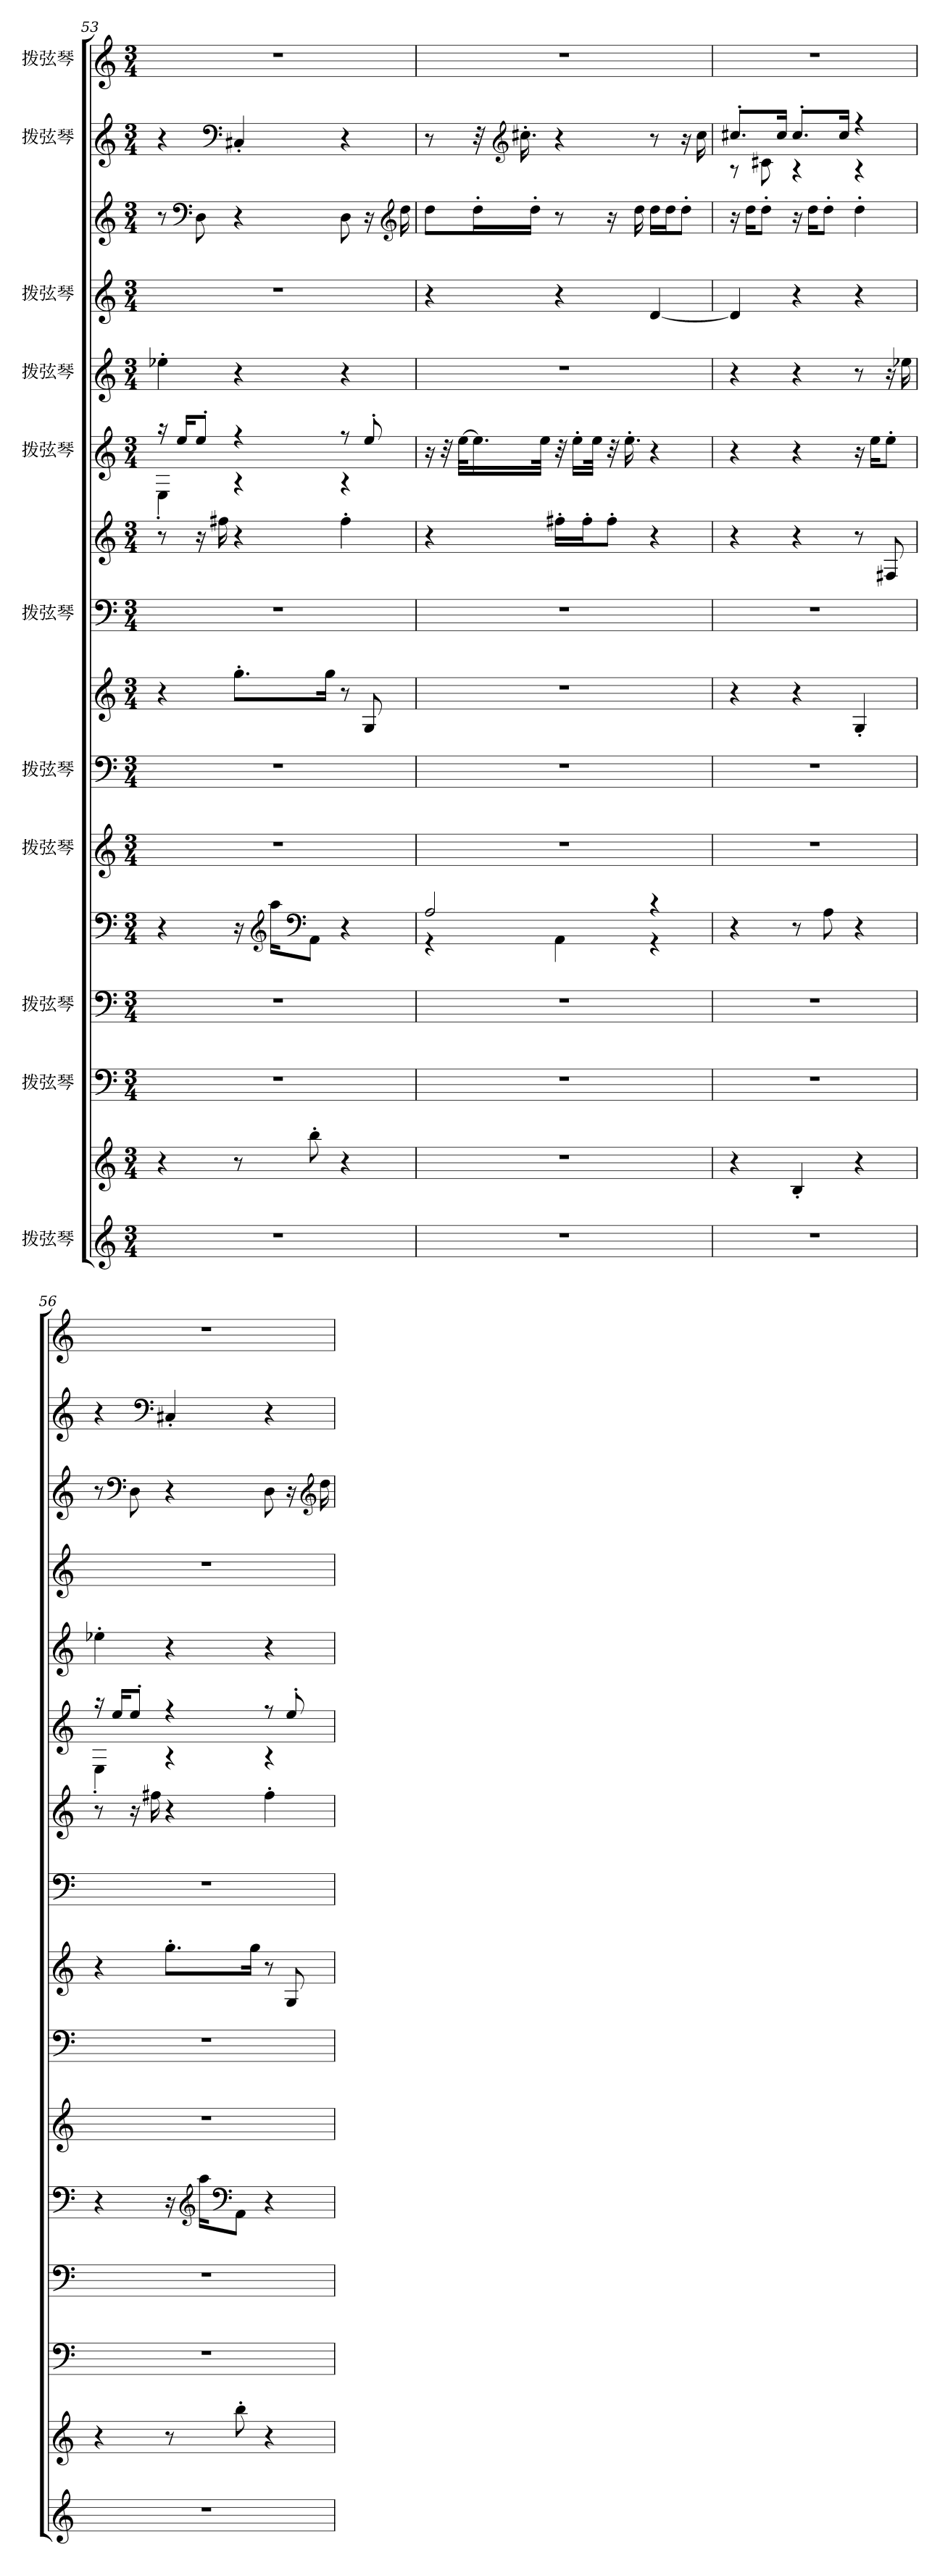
**kern	**kern	**kern	**kern	**kern	**kern	**kern	**kern	**kern	**kern	**kern	**kern	**kern	**kern	**kern	**kern
*part11	*part11	*part10	*part9	*part9	*part8	*part7	*part7	*part6	*part6	*part5	*part4	*part3	*part3	*part2	*part1
*staff16	*staff15	*staff14	*staff13	*staff12	*staff11	*staff10	*staff9	*staff8	*staff7	*staff6	*staff5	*staff4	*staff3	*staff2	*staff1
*I"拨弦琴	*	*I"拨弦琴	*I"拨弦琴	*	*I"拨弦琴	*I"拨弦琴	*	*I"拨弦琴	*	*I"拨弦琴	*I"拨弦琴	*I"拨弦琴	*	*I"拨弦琴	*I"拨弦琴
!!LO:PB:g=z
*clefG2	*clefG2	*clefF4	*clefF4	*clefF4	*clefG2	*clefF4	*clefG2	*clefF4	*clefG2	*clefG2	*clefG2	*clefG2	*clefG2	*clefG2	*clefG2
*k[]	*k[]	*k[]	*k[]	*k[]	*k[]	*k[]	*k[]	*k[]	*k[]	*k[]	*k[]	*k[]	*k[]	*k[]	*k[]
*M3/4	*M3/4	*M3/4	*M3/4	*M3/4	*M3/4	*M3/4	*M3/4	*M3/4	*M3/4	*M3/4	*M3/4	*M3/4	*M3/4	*M3/4	*M3/4
=53	=53	=53	=53	=53	=53	=53	=53	=53	=53	=53	=53	=53	=53	=53	=53
*	*	*	*	*	*	*	*	*	*	*^	*	*	*	*	*
2.r	4r	2.r	2.r	4r	2.r	2.r	4r	2.r	8r	16r	4E'\	4ee-X'\	2.r	8r	4r	2.r
.	.	.	.	.	.	.	.	.	.	16ee/KL	.	.	.	.	.	.
*	*	*	*	*	*	*	*	*	*	*	*	*	*	*clefF4	*	*
.	.	.	.	.	.	.	.	.	16r	8ee'/J	.	.	.	8D\	.	.
.	.	.	.	.	.	.	.	.	16ff#X\	.	.	.	.	.	.	.
*	*	*	*	*	*	*	*	*	*	*	*	*	*	*	*clefF4	*
.	8r	.	.	16r	.	.	8.gg'\L	.	4r	4r	4r	4r	.	4r	4C#X'/	.
*	*	*	*	*clefG2	*	*	*	*	*	*	*	*	*	*	*	*
.	.	.	.	16aa\KL	.	.	.	.	.	.	.	.	.	.	.	.
*	*	*	*	*clefF4	*	*	*	*	*	*	*	*	*	*	*	*
.	8bb'\	.	.	8AA\J	.	.	.	.	.	.	.	.	.	.	.	.
.	.	.	.	.	.	.	16gg\Jk	.	.	.	.	.	.	.	.	.
.	4r	.	.	4r	.	.	8r	.	4ff#'\	8r	4r	4r	.	8D\	4r	.
.	.	.	.	.	.	.	8G/	.	.	8ee'/	.	.	.	16r	.	.
*	*	*	*	*	*	*	*	*	*	*	*	*	*	*clefG2	*	*
.	.	.	.	.	.	.	.	.	.	.	.	.	.	16dd\	.	.
*	*	*	*	*	*	*	*	*	*	*v	*v	*	*	*	*	*
=54	=54	=54	=54	=54	=54	=54	=54	=54	=54	=54	=54	=54	=54	=54	=54
*	*	*	*	*^	*	*	*	*	*	*	*	*	*	*	*
2.r	2.r	2.r	2.r	2A/	4r	2.r	2.r	2.r	2.r	4r	16r	2.r	4r	8dd\L	8r	2.r
.	.	.	.	.	.	.	.	.	.	.	32r	.	.	.	.	.
.	.	.	.	.	.	.	.	.	.	.	[32ee\KLL	.	.	.	.	.
.	.	.	.	.	.	.	.	.	.	.	16.ee\]	.	.	16dd'\L	32r	.
*	*	*	*	*	*	*	*	*	*	*	*	*	*	*	*clefG2	*
.	.	.	.	.	.	.	.	.	.	.	.	.	.	.	16.cc#X'\	.
.	.	.	.	.	.	.	.	.	.	.	.	.	.	16dd'\JJ	.	.
.	.	.	.	.	.	.	.	.	.	.	32ee\JJk	.	.	.	.	.
.	.	.	.	.	4AA\	.	.	.	.	16ff#X'\LL	32r	.	4r	8r	4r	.
.	.	.	.	.	.	.	.	.	.	.	16ee'\LL	.	.	.	.	.
.	.	.	.	.	.	.	.	.	.	16ff#'\J	.	.	.	.	.	.
.	.	.	.	.	.	.	.	.	.	.	32ee\JJk	.	.	.	.	.
.	.	.	.	.	.	.	.	.	.	8ff#'\J	32r	.	.	16r	.	.
.	.	.	.	.	.	.	.	.	.	.	16.ee'\	.	.	.	.	.
.	.	.	.	.	.	.	.	.	.	.	.	.	.	16dd\	.	.
.	.	.	.	4r	4r	.	.	.	.	4r	4r	.	[4d/	16dd\LL	8r	.
.	.	.	.	.	.	.	.	.	.	.	.	.	.	16dd\J	.	.
.	.	.	.	.	.	.	.	.	.	.	.	.	.	8dd'\J	16r	.
.	.	.	.	.	.	.	.	.	.	.	.	.	.	.	16cc#\	.
*	*	*	*	*v	*v	*	*	*	*	*	*	*	*	*	*	*
!!LO:PB:g=z
=55	=55	=55	=55	=55	=55	=55	=55	=55	=55	=55	=55	=55	=55	=55	=55
*	*	*	*	*	*	*	*	*	*	*	*	*	*	*^	*
2.r	4r	2.r	2.r	4r	2.r	2.r	4r	2.r	4r	4r	4r	4d/]	16r	8.cc#X'/L	8r	2.r
.	.	.	.	.	.	.	.	.	.	.	.	.	16dd\KL	.	.	.
.	.	.	.	.	.	.	.	.	.	.	.	.	8dd'\J	.	8c#X\	.
.	.	.	.	.	.	.	.	.	.	.	.	.	.	16cc#/Jk	.	.
.	4B'/	.	.	8r	.	.	4r	.	4r	4r	4r	4r	16r	8.cc#'/L	4r	.
.	.	.	.	.	.	.	.	.	.	.	.	.	16dd\KL	.	.	.
.	.	.	.	8A\	.	.	.	.	.	.	.	.	8dd'\J	.	.	.
.	.	.	.	.	.	.	.	.	.	.	.	.	.	16cc#/Jk	.	.
.	4r	.	.	4r	.	.	4G'/	.	8r	16r	8r	4r	4dd'\	4r	4r	.
.	.	.	.	.	.	.	.	.	.	16ee\KL	.	.	.	.	.	.
.	.	.	.	.	.	.	.	.	8F#X/	8ee'\J	16r	.	.	.	.	.
.	.	.	.	.	.	.	.	.	.	.	16ee-X\	.	.	.	.	.
*	*	*	*	*	*	*	*	*	*	*	*	*	*	*v	*v	*
=56	=56	=56	=56	=56	=56	=56	=56	=56	=56	=56	=56	=56	=56	=56	=56
*	*	*	*	*	*	*	*	*	*	*^	*	*	*	*	*
2.r	4r	2.r	2.r	4r	2.r	2.r	4r	2.r	8r	16r	4E'\	4ee-X'\	2.r	8r	4r	2.r
.	.	.	.	.	.	.	.	.	.	16ee/KL	.	.	.	.	.	.
*	*	*	*	*	*	*	*	*	*	*	*	*	*	*clefF4	*	*
.	.	.	.	.	.	.	.	.	16r	8ee'/J	.	.	.	8D\	.	.
.	.	.	.	.	.	.	.	.	16ff#X\	.	.	.	.	.	.	.
*	*	*	*	*	*	*	*	*	*	*	*	*	*	*	*clefF4	*
.	8r	.	.	16r	.	.	8.gg'\L	.	4r	4r	4r	4r	.	4r	4C#X'/	.
*	*	*	*	*clefG2	*	*	*	*	*	*	*	*	*	*	*	*
.	.	.	.	16aa\KL	.	.	.	.	.	.	.	.	.	.	.	.
*	*	*	*	*clefF4	*	*	*	*	*	*	*	*	*	*	*	*
.	8bb'\	.	.	8AA\J	.	.	.	.	.	.	.	.	.	.	.	.
.	.	.	.	.	.	.	16gg\Jk	.	.	.	.	.	.	.	.	.
.	4r	.	.	4r	.	.	8r	.	4ff#'\	8r	4r	4r	.	8D\	4r	.
.	.	.	.	.	.	.	8G/	.	.	8ee'/	.	.	.	16r	.	.
*	*	*	*	*	*	*	*	*	*	*	*	*	*	*clefG2	*	*
.	.	.	.	.	.	.	.	.	.	.	.	.	.	16dd\	.	.
*	*	*	*	*	*	*	*	*	*	*v	*v	*	*	*	*	*
=	=	=	=	=	=	=	=	=	=	=	=	=	=	=	=
*-	*-	*-	*-	*-	*-	*-	*-	*-	*-	*-	*-	*-	*-	*-	*-
